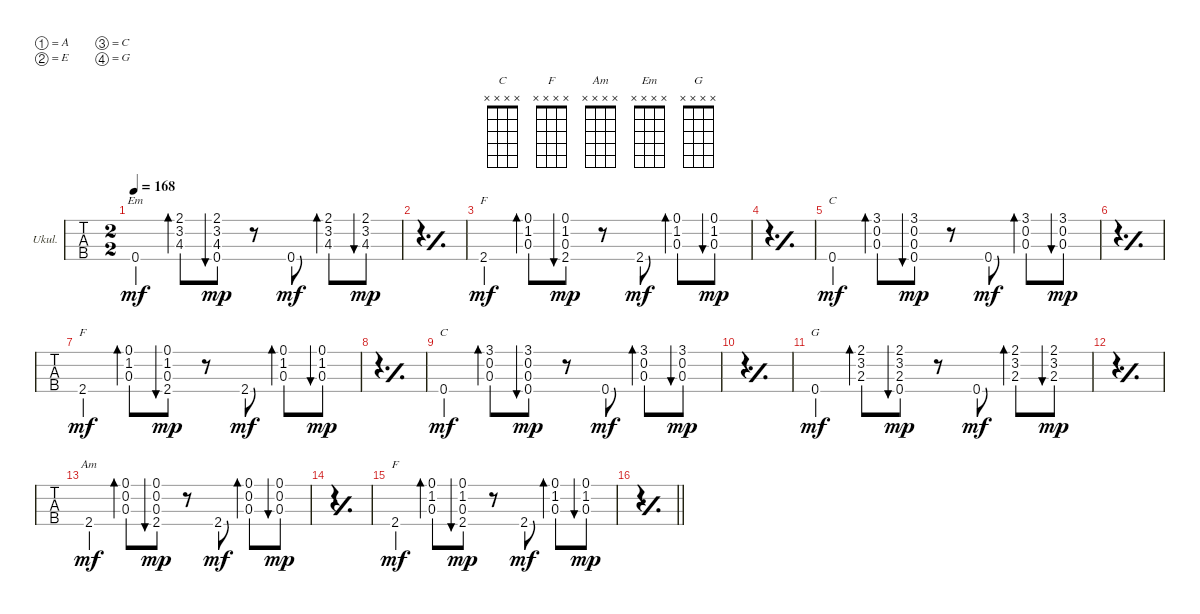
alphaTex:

\bracketExtendMode groupsimilarinstruments
\multiTrackTrackNamePolicy hidden
\firstSystemTrackNameOrientation horizontal
\otherSystemsTrackNameOrientation horizontal
\track ("Ukulele" "Ukul.") {instrument acousticguitarnylon}
\staff {tabs}
\tuning (A4 E4 C4 G3)
\displaytranspose 0
\chord ("C" x x x x)
\chord ("F" x x x x)
\chord ("Am" x x x x)
\chord ("Em" x x x x)
\chord ("G" x x x x)
\ts (2 2)
\tempo 168
\clef g2
\ks c
0.4.4{ch "Em" dy mf} (2.1 3.2 4.3).8{bd 30} (2.1 3.2 4.3 0.4).8{bu 30 dy mp} r.8 0.4.8{dy mf} (2.1 3.2 4.3).8{bd 30} (2.1 3.2 4.3).8{bu 30 dy mp} |
\simile simple
|
\simile none
2.4.4{ch "F" dy mf} (0.1 1.2 0.3).8{bd 30} (0.1 1.2 0.3 2.4).8{bu 30 dy mp} r.8 2.4.8{dy mf} (0.1 1.2 0.3).8{bd 30} (0.1 1.2 0.3).8{bu 30 dy mp} |
\simile simple
|
\simile none
0.4.4{ch "C" dy mf} (3.1 0.2 0.3).8{bd 30} (3.1 0.2 0.3 0.4).8{bu 30 dy mp} r.8 0.4.8{dy mf} (3.1 0.2 0.3).8{bd 30} (3.1 0.2 0.3).8{bu 30 dy mp} |
\simile simple
|
\simile none
2.4.4{ch "F" dy mf} (0.1 1.2 0.3).8{bd 30} (0.1 1.2 0.3 2.4).8{bu 30 dy mp} r.8 2.4.8{dy mf} (0.1 1.2 0.3).8{bd 30} (0.1 1.2 0.3).8{bu 30 dy mp} |
\simile simple
|
\simile none
0.4.4{ch "C" dy mf} (3.1 0.2 0.3).8{bd 30} (3.1 0.2 0.3 0.4).8{bu 30 dy mp} r.8 0.4.8{dy mf} (3.1 0.2 0.3).8{bd 30} (3.1 0.2 0.3).8{bu 30 dy mp} |
\simile simple
|
\simile none
0.4.4{ch "G" dy mf} (2.1 3.2 2.3).8{bd 30} (2.1 3.2 2.3 0.4).8{bu 30 dy mp} r.8 0.4.8{dy mf} (2.1 3.2 2.3).8{bd 30} (2.1 3.2 2.3).8{bu 30 dy mp} |
\simile simple
|
\simile none
2.4.4{ch "Am" dy mf} (0.1 0.2 0.3).8{bd 30} (0.1 0.2 0.3 2.4).8{bu 30 dy mp} r.8 2.4.8{dy mf} (0.1 0.2 0.3).8{bd 30} (0.1 0.2 0.3).8{bu 30 dy mp} |
\simile simple
|
\simile none
2.4.4{ch "F" dy mf} (0.1 1.2 0.3).8{bd 30} (0.1 1.2 0.3 2.4).8{bu 30 dy mp} r.8 2.4.8{dy mf} (0.1 1.2 0.3).8{bd 30} (0.1 1.2 0.3).8{bu 30 dy mp} |
\simile simple
\barLineRight lightlight
